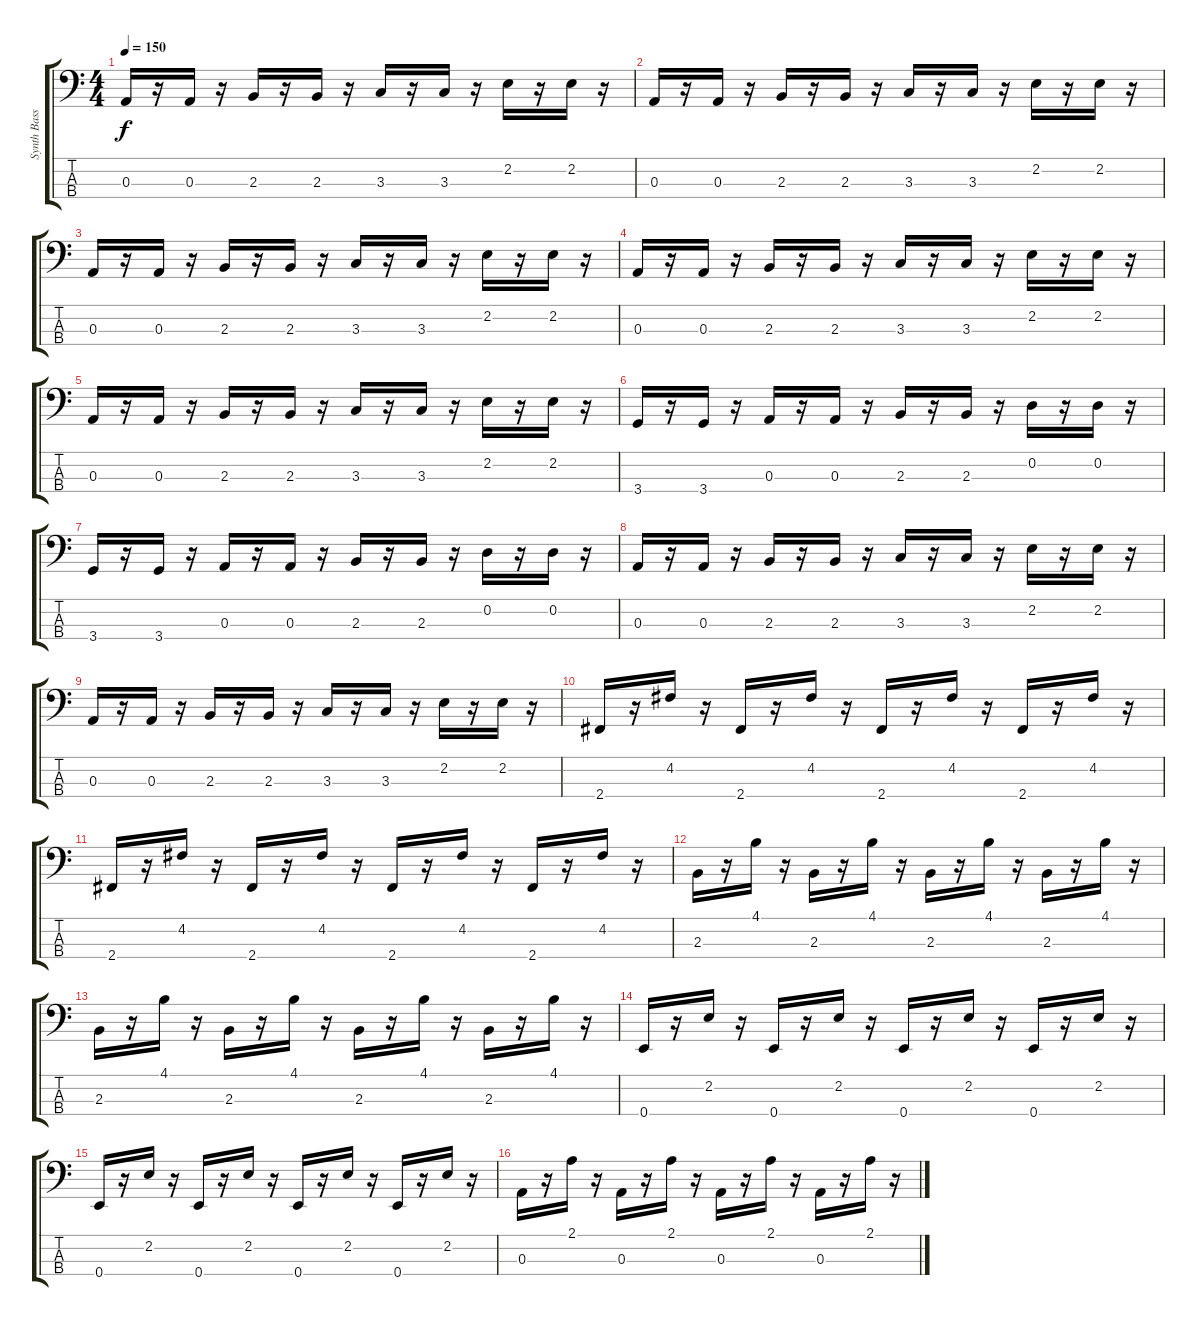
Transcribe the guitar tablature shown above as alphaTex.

\track ("Synth Bass" "Synth Bass") {instrument synthbass2}
\staff {score tabs}
\tuning (G2 D2 A1 E1) {hide}
\ts (4 4)
\tempo 150
\clef f4
\ks c
0.3.16{dy f} r.16 0.3.16 r.16 2.3.16 r.16 2.3.16 r.16 3.3.16 r.16 3.3.16 r.16 2.2.16 r.16 2.2.16 r.16 |
0.3.16 r.16 0.3.16 r.16 2.3.16 r.16 2.3.16 r.16 3.3.16 r.16 3.3.16 r.16 2.2.16 r.16 2.2.16 r.16 |
0.3.16 r.16 0.3.16 r.16 2.3.16 r.16 2.3.16 r.16 3.3.16 r.16 3.3.16 r.16 2.2.16 r.16 2.2.16 r.16 |
0.3.16 r.16 0.3.16 r.16 2.3.16 r.16 2.3.16 r.16 3.3.16 r.16 3.3.16 r.16 2.2.16 r.16 2.2.16 r.16 |
0.3.16 r.16 0.3.16 r.16 2.3.16 r.16 2.3.16 r.16 3.3.16 r.16 3.3.16 r.16 2.2.16 r.16 2.2.16 r.16 |
3.4.16 r.16 3.4.16 r.16 0.3.16 r.16 0.3.16 r.16 2.3.16 r.16 2.3.16 r.16 0.2.16 r.16 0.2.16 r.16 |
3.4.16 r.16 3.4.16 r.16 0.3.16 r.16 0.3.16 r.16 2.3.16 r.16 2.3.16 r.16 0.2.16 r.16 0.2.16 r.16 |
0.3.16 r.16 0.3.16 r.16 2.3.16 r.16 2.3.16 r.16 3.3.16 r.16 3.3.16 r.16 2.2.16 r.16 2.2.16 r.16 |
0.3.16 r.16 0.3.16 r.16 2.3.16 r.16 2.3.16 r.16 3.3.16 r.16 3.3.16 r.16 2.2.16 r.16 2.2.16 r.16 |
2.4.16 r.16 4.2.16 r.16 2.4.16 r.16 4.2.16 r.16 2.4.16 r.16 4.2.16 r.16 2.4.16 r.16 4.2.16 r.16 |
2.4.16 r.16 4.2.16 r.16 2.4.16 r.16 4.2.16 r.16 2.4.16 r.16 4.2.16 r.16 2.4.16 r.16 4.2.16 r.16 |
2.3.16 r.16 4.1.16 r.16 2.3.16 r.16 4.1.16 r.16 2.3.16 r.16 4.1.16 r.16 2.3.16 r.16 4.1.16 r.16 |
2.3.16 r.16 4.1.16 r.16 2.3.16 r.16 4.1.16 r.16 2.3.16 r.16 4.1.16 r.16 2.3.16 r.16 4.1.16 r.16 |
0.4.16 r.16 2.2.16 r.16 0.4.16 r.16 2.2.16 r.16 0.4.16 r.16 2.2.16 r.16 0.4.16 r.16 2.2.16 r.16 |
0.4.16 r.16 2.2.16 r.16 0.4.16 r.16 2.2.16 r.16 0.4.16 r.16 2.2.16 r.16 0.4.16 r.16 2.2.16 r.16 |
0.3.16 r.16 2.1.16 r.16 0.3.16 r.16 2.1.16 r.16 0.3.16 r.16 2.1.16 r.16 0.3.16 r.16 2.1.16 r.16
